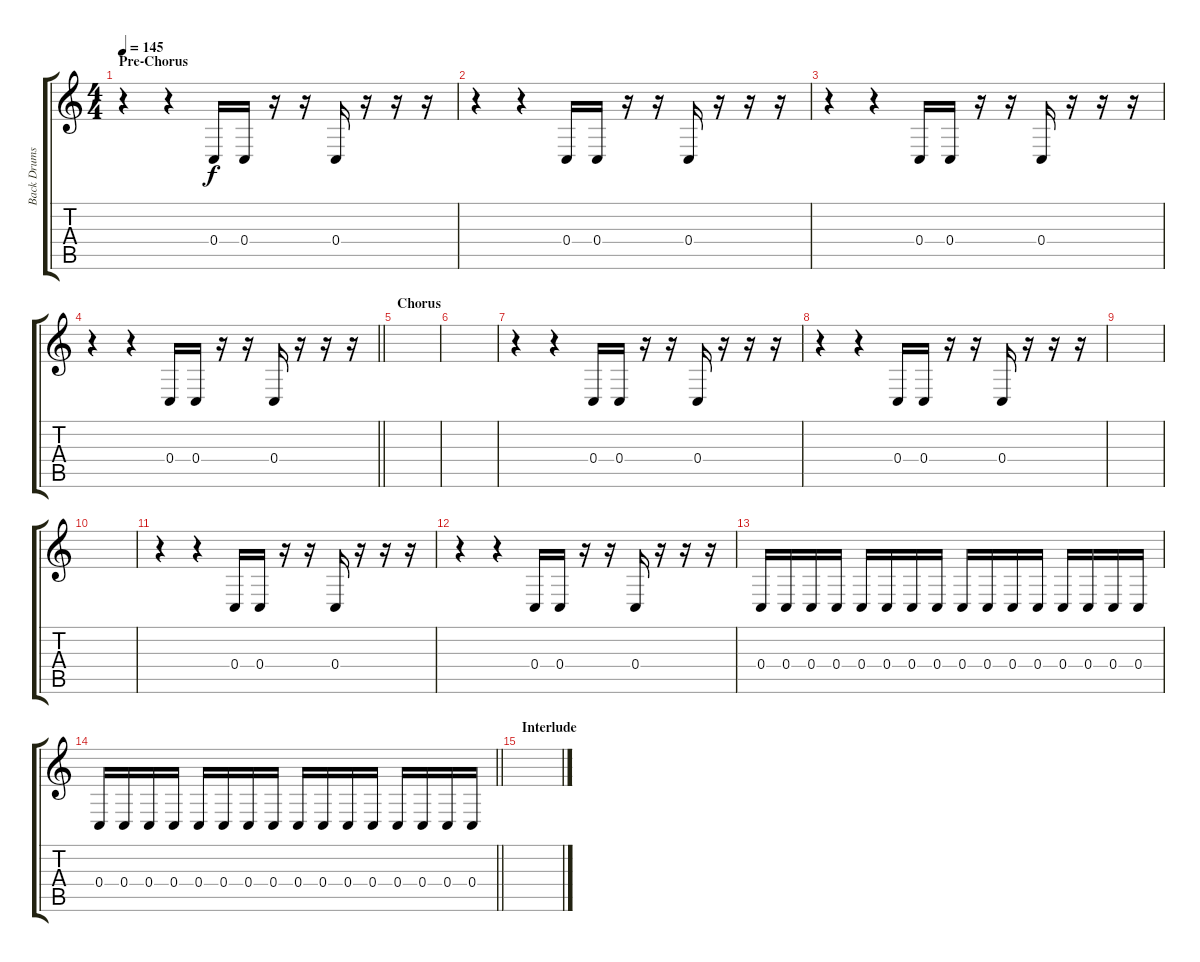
\track ("Back Drums" "Back Drums") {instrument synthdrum}
\staff {score tabs}
\tuning (D4 A3 F3 C3 G2 C2) {hide}
\ts (4 4)
\section ("" "Pre-Chorus")
\tempo 145
\clef g2
\ks c
r.4{dy mp} r.4 0.4.16{dy f} 0.4.16 r.16 r.16 0.4.16 r.16 r.16 r.16 |
r.4 r.4 0.4.16 0.4.16 r.16 r.16 0.4.16 r.16 r.16 r.16 |
r.4 r.4 0.4.16 0.4.16 r.16 r.16 0.4.16 r.16 r.16 r.16 |
\barLineRight lightlight
r.4 r.4 0.4.16 0.4.16 r.16 r.16 0.4.16 r.16 r.16 r.16 |
\section ("" "Chorus")
|
|
r.4 r.4 0.4.16 0.4.16 r.16 r.16 0.4.16 r.16 r.16 r.16 |
r.4 r.4 0.4.16 0.4.16 r.16 r.16 0.4.16 r.16 r.16 r.16 |
|
|
r.4 r.4 0.4.16 0.4.16 r.16 r.16 0.4.16 r.16 r.16 r.16 |
r.4 r.4 0.4.16 0.4.16 r.16 r.16 0.4.16 r.16 r.16 r.16 |
0.4.16 0.4.16 0.4.16 0.4.16 0.4.16 0.4.16 0.4.16 0.4.16 0.4.16 0.4.16 0.4.16 0.4.16 0.4.16 0.4.16 0.4.16 0.4.16 |
\barLineRight lightlight
0.4.16 0.4.16 0.4.16 0.4.16 0.4.16 0.4.16 0.4.16 0.4.16 0.4.16 0.4.16 0.4.16 0.4.16 0.4.16 0.4.16 0.4.16 0.4.16 |
\section ("" "Interlude")
